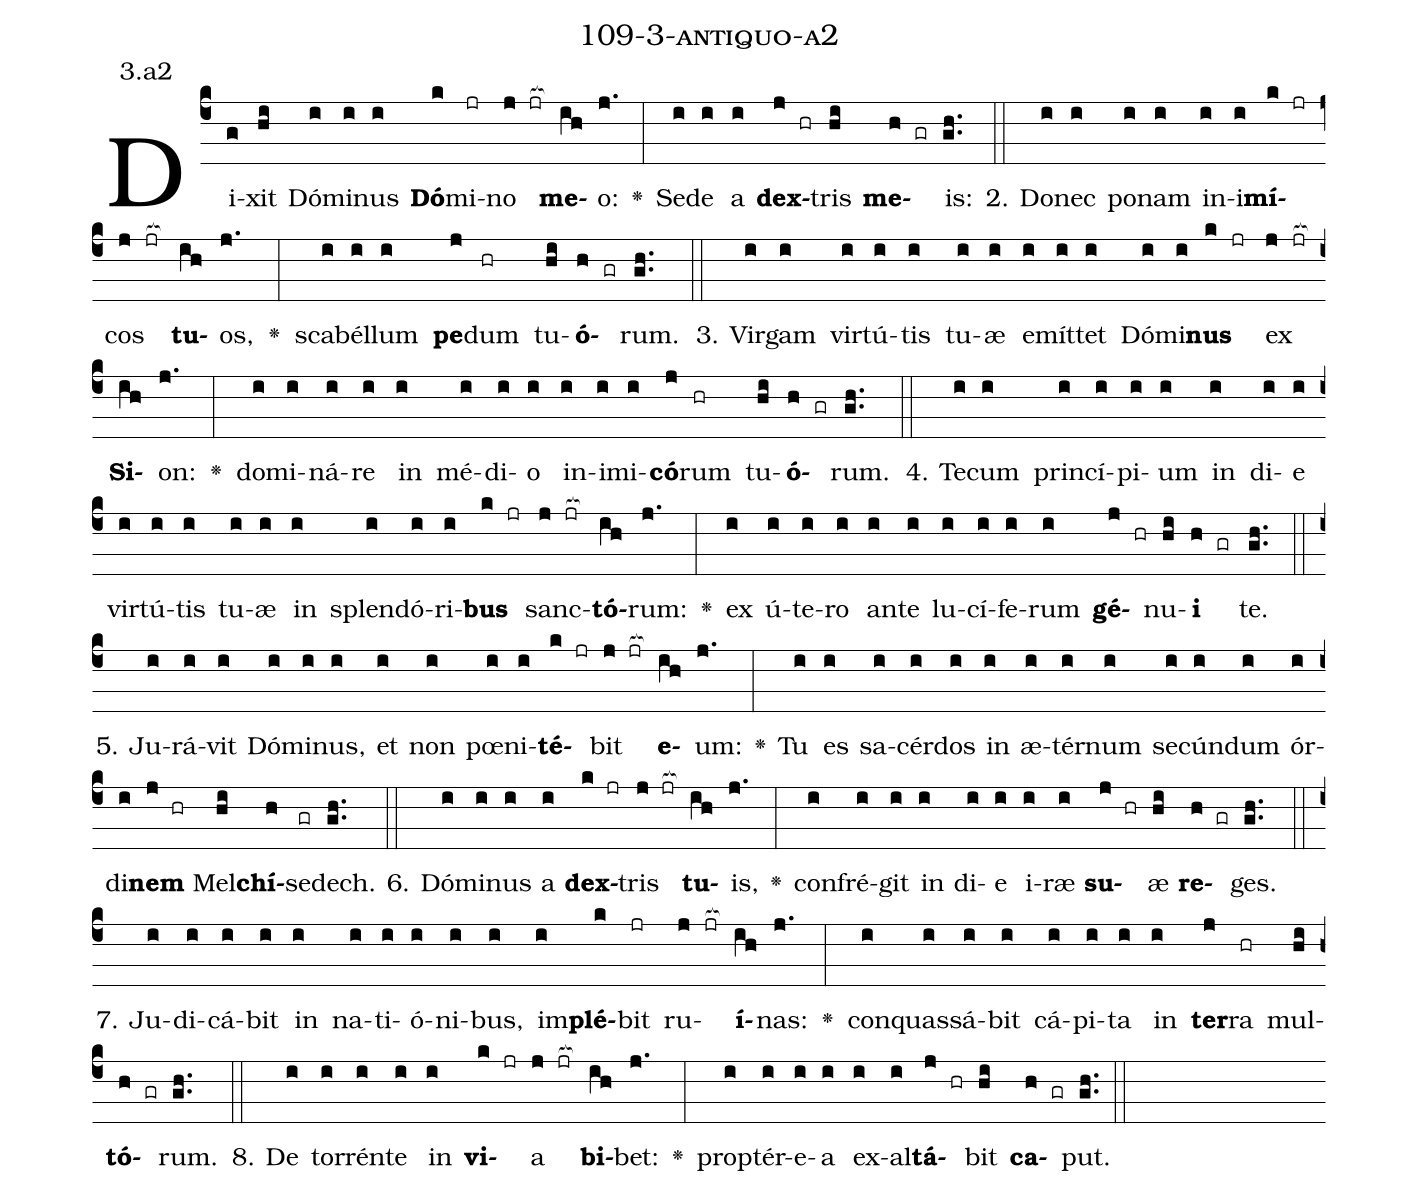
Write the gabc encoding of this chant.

name: 109-3-antiquo-a2;
annotation: 3.a2;
%%
(c4)Di(g)xit(hi) Dó(i)mi(i)nus(i) <b>Dó</b>(k)mi(jr)no(j jr[ocb:1{]) <b>me</b>(ih[ocb:0}])o:(j.) <v>\greheightstar</v>(:) Se(i)de(i) a(i) <b>dex</b>(j hr)tris(hi) <b>me</b>(h gr)is:(gh..) (::)
2. Do(i)nec(i) po(i)nam(i) in(i)i(i)<b>mí</b>(k jr)cos(j jr[ocb:1{]) <b>tu</b>(ih[ocb:0}])os,(j.) <v>\greheightstar</v>(:) sca(i)bél(i)lum(i) <b>pe</b>(j)dum(hr) tu(hi)<b>ó</b>(h gr)rum.(gh..) (::)
3. Vir(i)gam(i) vir(i)tú(i)tis(i) tu(i)æ(i) e(i)mít(i)tet(i) Dó(i)mi(i)<b>nus</b>(k jr) ex(j jr[ocb:1{]) <b>Si</b>(ih[ocb:0}])on:(j.) <v>\greheightstar</v>(:) do(i)mi(i)ná(i)re(i) in(i) mé(i)di(i)o(i) in(i)i(i)mi(i)<b>có</b>(j)rum(hr) tu(hi)<b>ó</b>(h gr)rum.(gh..) (::)
4. Te(i)cum(i) prin(i)cí(i)pi(i)um(i) in(i) di(i)e(i) vir(i)tú(i)tis(i) tu(i)æ(i) in(i) splen(i)dó(i)ri(i)<b>bus</b>(k jr) sanc(j jr[ocb:1{])<b>tó</b>(ih[ocb:0}])rum:(j.) <v>\greheightstar</v>(:) ex(i) ú(i)te(i)ro(i) an(i)te(i) lu(i)cí(i)fe(i)rum(i) <b>gé</b>(j hr)nu(hi)<b>i</b>(h gr) te.(gh..) (::)
5. Ju(i)rá(i)vit(i) Dó(i)mi(i)nus,(i) et(i) non(i) pœ(i)ni(i)<b>té</b>(k jr)bit(j jr[ocb:1{]) <b>e</b>(ih[ocb:0}])um:(j.) <v>\greheightstar</v>(:) Tu(i) es(i) sa(i)cér(i)dos(i) in(i) æ(i)tér(i)num(i) se(i)cún(i)dum(i) ór(i)di(i)<b>nem</b>(j hr) Mel(hi)<b>chí</b>(h)se(gr)dech.(gh..) (::)
6. Dó(i)mi(i)nus(i) a(i) <b>dex</b>(k jr)tris(j jr[ocb:1{]) <b>tu</b>(ih[ocb:0}])is,(j.) <v>\greheightstar</v>(:) con(i)fré(i)git(i) in(i) di(i)e(i) i(i)ræ(i) <b>su</b>(j hr)æ(hi) <b>re</b>(h gr)ges.(gh..) (::)
7. Ju(i)di(i)cá(i)bit(i) in(i) na(i)ti(i)ó(i)ni(i)bus,(i) im(i)<b>plé</b>(k)bit(jr) ru(j jr[ocb:1{])<b>í</b>(ih[ocb:0}])nas:(j.) <v>\greheightstar</v>(:) con(i)quas(i)sá(i)bit(i) cá(i)pi(i)ta(i) in(i) <b>ter</b>(j)ra(hr) mul(hi)<b>tó</b>(h gr)rum.(gh..) (::)
8. De(i) tor(i)rén(i)te(i) in(i) <b>vi</b>(k jr)a(j jr[ocb:1{]) <b>bi</b>(ih[ocb:0}])bet:(j.) <v>\greheightstar</v>(:) prop(i)tér(i)e(i)a(i) ex(i)al(i)<b>tá</b>(j hr)bit(hi) <b>ca</b>(h gr)put.(gh..) (::)
